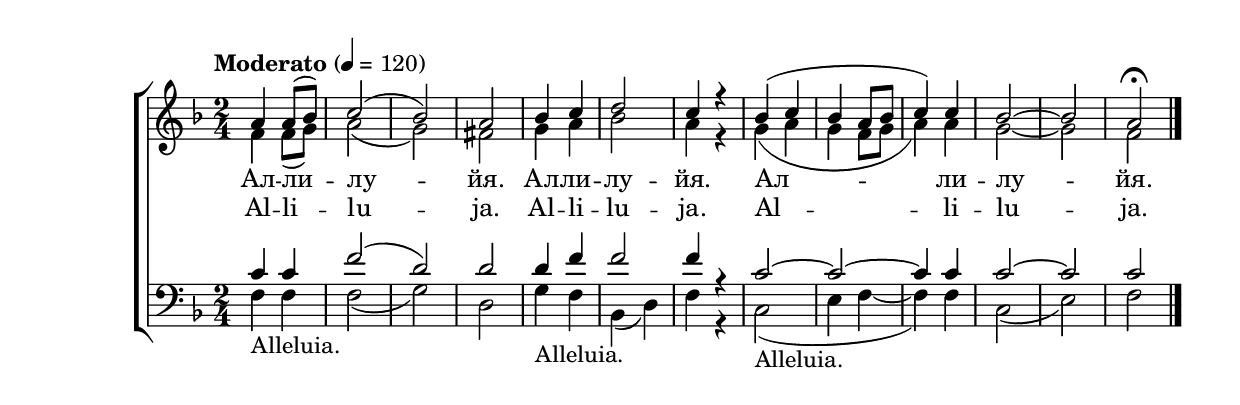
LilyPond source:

\version "2.18.2"

global = {
	\time 2/4
	\key f \major
	\tempo Moderato 4 = 120
}

Cyrillic = \lyricmode {
	Ал -- ли -- лу -- йя.
	Ал -- ли -- лу -- йя.
	Ал -- ли -- лу -- йя.
}

Latin = \lyricmode {
	Al -- li -- lu -- ja.
	Al -- li -- lu -- ja.
	Al -- li -- lu -- ja.
}

sopMusic = \relative {
	a'4 a8 [(bes)] c2 (bes) a bes4 c d2 c4 r bes (c bes a8 [bes8] c4) c bes2~ bes a \fermata \bar "|."
}

altoMusic = \relative {
	f'4 f8 [(g)] a2 (g) fis g4 a bes2 a4 r g (a g f8 [g] a4) a g2~ g f
}

tenorMusic = \relative {
	c'4 c f2 (d) d d4 f f2 f4 r c2~ c~ c4 c c2~ c c
}

bassMusic = \relative {
	f4_\markup{Alleluia.} f f2 (g) d g4_\markup{Alleluia.} f bes, (d) f r c2_\markup{Alleluia.} (e4 f~ f) f c2 (e) f
}

\include "TEMPLATES_DIRECTORY/satb.ily"

